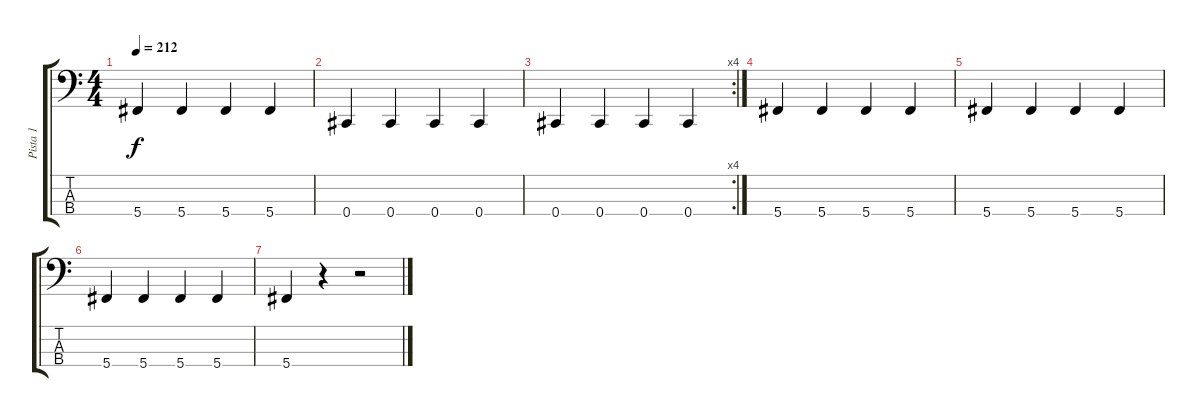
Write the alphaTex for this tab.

\track ("Pista 1" "Pista 1") {instrument electricbassfinger}
\staff {score tabs}
\tuning (Gb2 Db2 Ab1 Db1) {hide}
\ts (4 4)
\tempo 212
\clef f4
\ks c
5.4.4{dy f} 5.4.4 5.4.4 5.4.4 |
0.4.4 0.4.4 0.4.4 0.4.4 |
\rc 4
0.4.4 0.4.4 0.4.4 0.4.4 |
5.4.4 5.4.4 5.4.4 5.4.4 |
5.4.4 5.4.4 5.4.4 5.4.4 |
5.4.4 5.4.4 5.4.4 5.4.4 |
5.4.4 r.4 r.2
